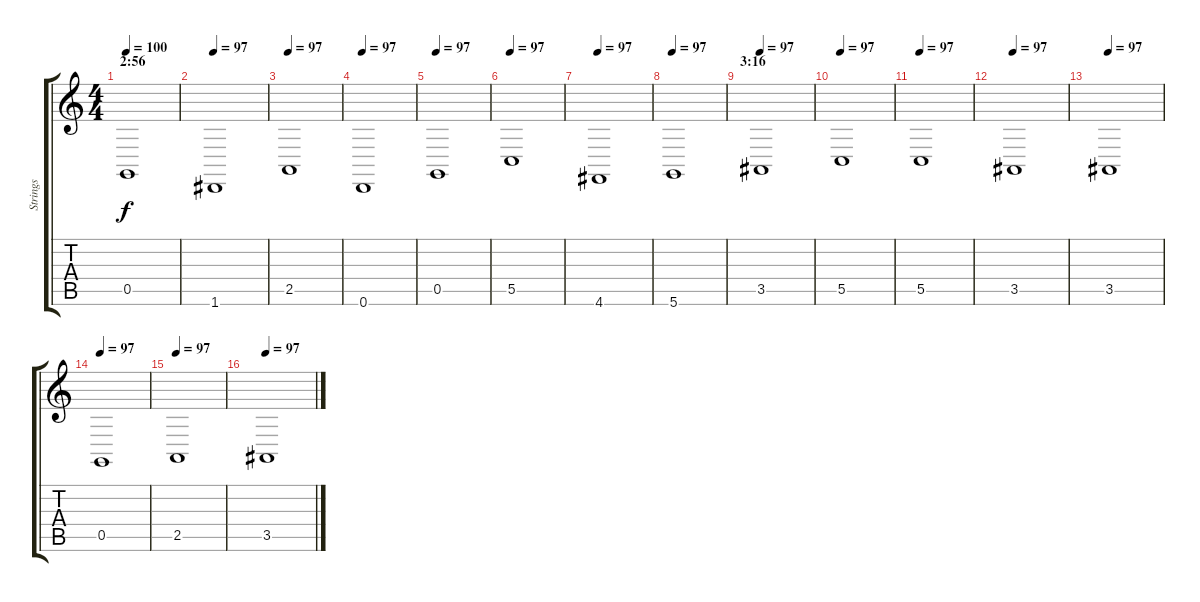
\track ("Strings" "Strings") {instrument stringensemble1}
\staff {score tabs}
\tuning (D4 A3 F3 C3 G2 D2) {hide}
\ts (4 4)
\section ("" "2:56")
\tempo 100
\clef g2
\ks c
0.5.1{dy f volume 7} |
\tempo 100
\tempo 97
1.6.1 |
\tempo 100
\tempo 97
2.5.1 |
\tempo 100
\tempo 97
0.6.1 |
\tempo 100
\tempo 97
0.5.1 |
\tempo 100
\tempo 97
5.5.1 |
\tempo 100
\tempo 97
4.6.1 |
\tempo 100
\tempo 97
5.6.1 |
\section ("" "3:16")
\tempo 100
\tempo 97
3.5.1{volume 9} |
\tempo 100
\tempo 97
5.5.1 |
\tempo 100
\tempo 97
5.5.1 |
\tempo 100
\tempo 97
3.5.1 |
\tempo 100
\tempo 97
3.5.1 |
\tempo 100
\tempo 97
0.5.1 |
\tempo 100
\tempo 97
2.5.1 |
\tempo 100
\tempo 97
3.5.1{volume 0}
